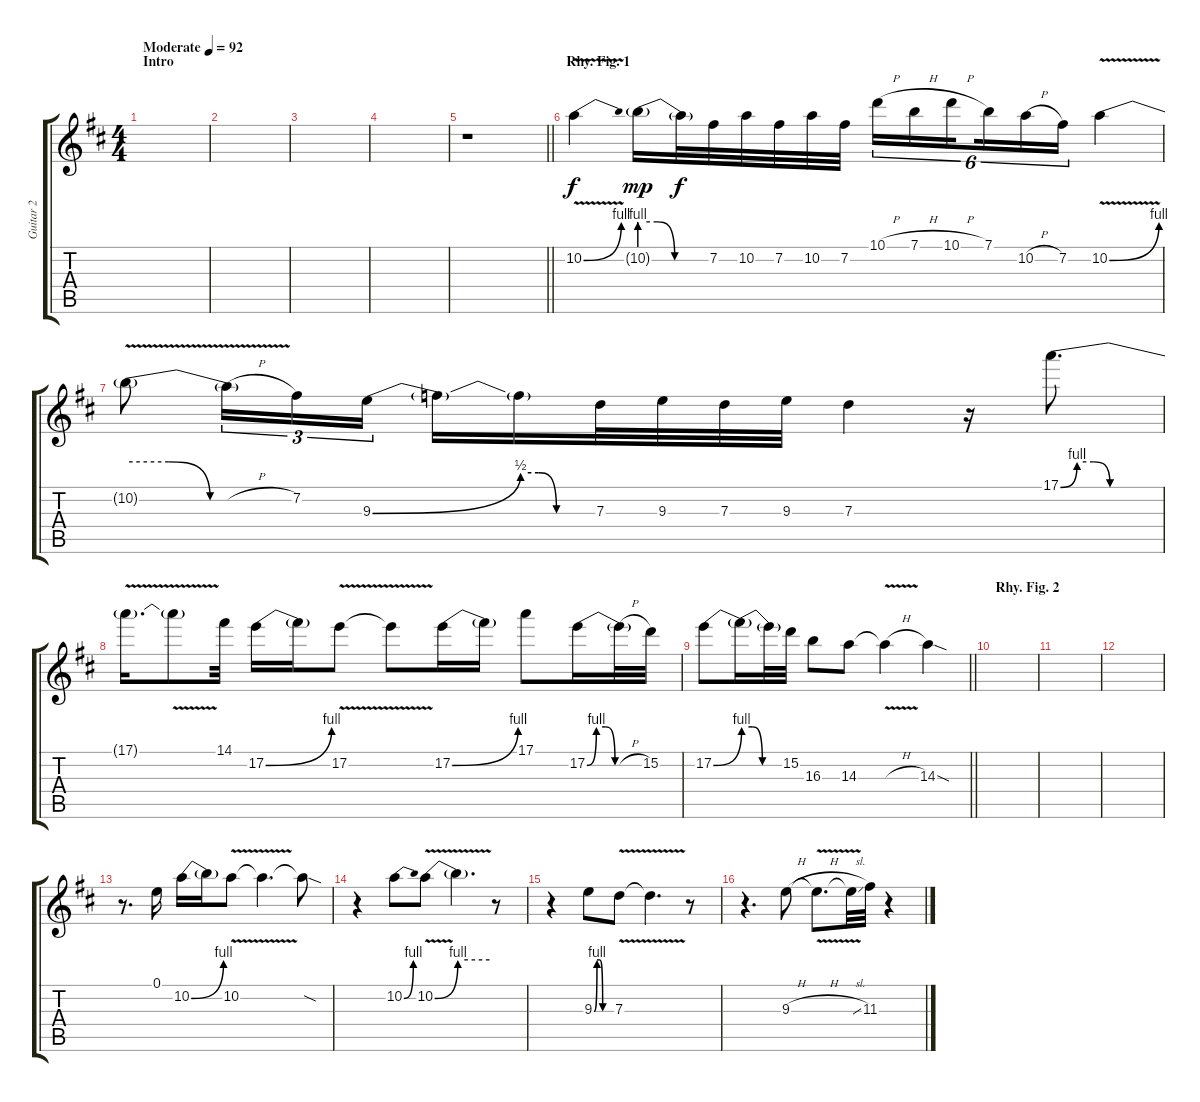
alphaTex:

\track ("Guitar 2" "Guitar 2") {instrument distortionguitar}
\staff {score tabs}
\tuning (E4 B3 G3 D3 A2 E2) {hide}
\ts (4 4)
\section ("" "Intro")
\tempo (92 "Moderate")
\clef g2
\ks d
|
|
|
|
\barLineRight lightlight
r.1 |
\section ("" "Rhy. Fig. 1")
10.2{be (bend 0 0 60 4) v}.4 10.2{be (custom 0 4 15 4 30 0 60 0) g}.16{dy mp} 10.2{t}.32{dy f} 7.2.32 10.2.32 7.2.32 10.2.32 7.2.32 10.1{h}.16{tu (6 4)} 7.1{h}.16{tu (6 4)} 10.1{h}.16{tu (6 4) beam splitsecondary} 7.1.16{tu (6 4)} 10.2{h}.16{tu (6 4)} 7.2.16{tu (6 4)} 10.2{be (bend 0 0 60 4) v}.4 |
10.2{be (custom 0 4 15 4 30 0 60 0) v t}.8 10.2{h t}.16{tu (3 2)} 7.2.16{tu (3 2)} 9.3{be (bend 0 0 60 2)}.16{tu (3 2)} 9.3{t}.16 9.3{be (custom 0 2 15 2 30 0 60 0) t}.16 7.3.32 9.3.32 7.3.32 9.3.32 7.3.4 r.16 17.1{be (custom 0 0 10 4 20 4 30 0 60 0)}.8{d} |
17.1{v t}.16{d} 17.1{t}.8 14.1.32 17.2{be (bend 0 0 60 4)}.16 17.2{t}.16 17.2{v}.8 17.2{t}.8 17.2{be (bend 0 0 60 4)}.16 17.2{t}.16 17.1.8 17.2{be (custom 0 0 10 4 20 4 30 0 60 0)}.16 17.2{h t}.32 15.2.32 |
\barLineRight lightlight
17.2{be (bend 0 0 60 4)}.8 17.2{be (custom 0 4 15 4 30 0 60 0) t}.16 17.2{t}.32 15.2.32 16.3.8 14.3.8 14.3{v h t}.4 14.3{sod}.4 |
\section ("" "Rhy. Fig. 2")
|
|
|
r.8{d} 0.1.16 10.2{be (bend 0 0 60 4)}.16 10.2{t}.16 10.2{v}.8 10.2{t}.4{d} 10.2{sod t}.8 |
r.4 10.2{be (bend 0 0 60 4)}.8 10.2{be (bend 0 0 60 4) v}.8 10.2{be (hold 0 4 60 4) v t}.4{d} r.8 |
r.4 9.3{be (custom 0 0 10 4 20 4 30 0 60 0)}.8 7.3{v}.8 7.3{t}.4{d} r.8 |
r.4{d} 9.3{h}.8 9.3{v h t}.8{d} 9.3{sl t}.32 11.3.32 r.4
